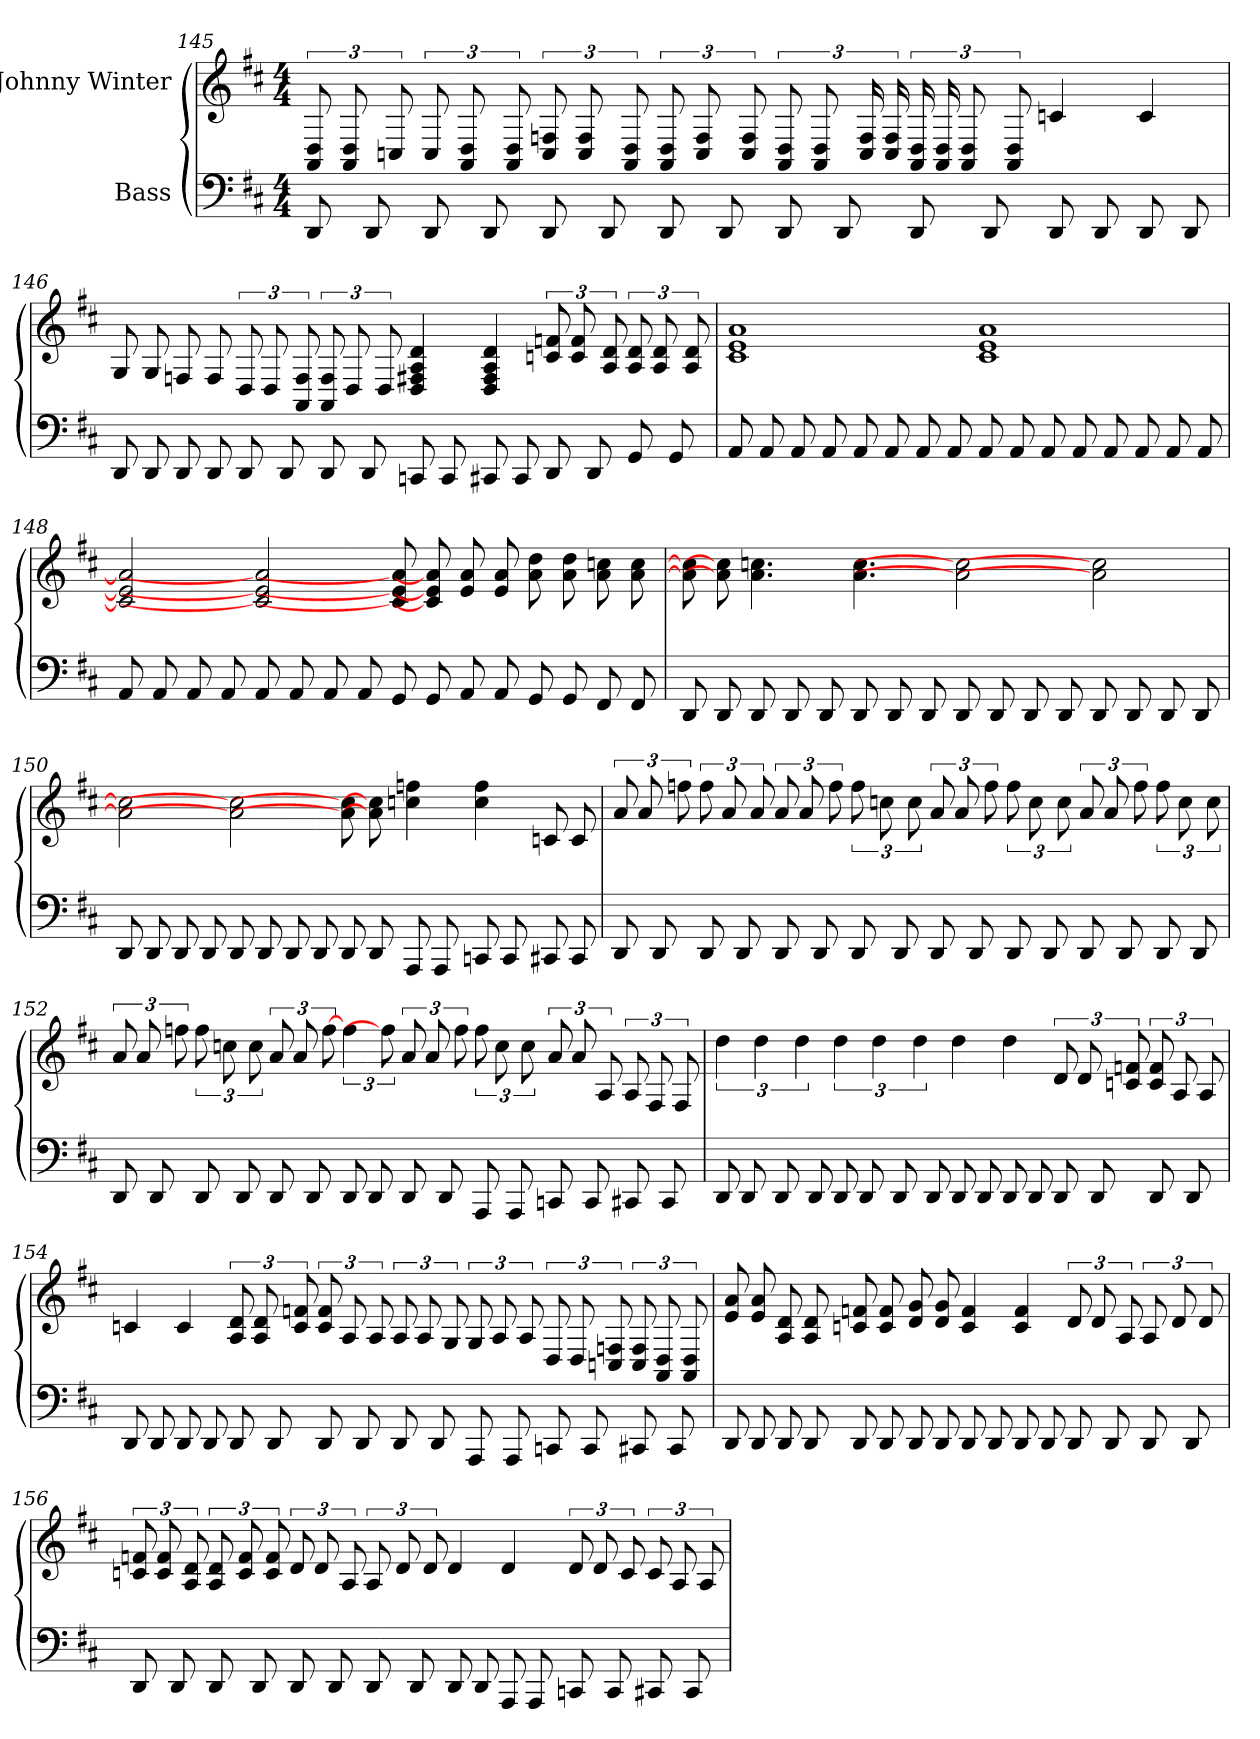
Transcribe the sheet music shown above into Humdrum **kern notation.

**kern	**kern
*part2	*part1
*staff2	*staff1
*I"Bass	*I"Johnny Winter
*	*
*k[f#c#]	*k[f#c#]
*M4/4	*M4/4
=145	=145
8DD	12D 12AA
.	12D 12AA
8DD	.
.	12C
8DD	12C
.	12D 12AA
8DD	.
.	12D 12AA
8DD	12F 12C
.	12F 12C
8DD	.
.	12D 12AA
8DD	12D 12AA
.	12F 12C
8DD	.
.	12F 12C
8DD	12D 12AA
.	12D 12AA
8DD	.
.	24F 24C
.	24F 24C
8DD	24D 24AA
.	24D 24AA
.	12D 12AA
8DD	.
.	12D 12AA
8DD	4c
8DD	.
8DD	4c
8DD	.
=146	=146
8DD	8G
8DD	8G
8DD	8F
8DD	8F
8DD	12D
.	12D
8DD	.
.	12F 12AA
8DD	12F 12AA
.	12D
8DD	.
.	12D
8CC	4d 4A 4F# 4D
8CC	.
8CC#	4d 4A 4F# 4D
8CC#	.
8DD	12f 12c
.	12f 12c
8DD	.
.	12d 12A
8GG	12d 12A
.	12d 12A
8GG	.
.	12d 12A
=147	=147
8AA	1a 1e 1c#
8AA	.
8AA	.
8AA	.
8AA	.
8AA	.
8AA	.
8AA	.
8AA	1a 1e 1c#
8AA	.
8AA	.
8AA	.
8AA	.
8AA	.
8AA	.
8AA	.
=148	=148
8AA	2a] 2e] 2c#]
8AA	.
8AA	.
8AA	.
8AA	2a] 2e] 2c#]
8AA	.
8AA	.
8AA	.
8GG	8a] 8e] 8c#]
8GG	8a] 8e] 8c#]
8AA	8a 8e
8AA	8a 8e
8GG	8dd 8a
8GG	8dd 8a
8FF#	8cc 8a
8FF#	8cc 8a
=149	=149
8DD	8cc] 8a]
8DD	8cc] 8a]
8DD	4.cc 4.a
8DD	.
8DD	.
8DD	4.cc 4.a
8DD	.
8DD	.
8DD	2cc] 2a]
8DD	.
8DD	.
8DD	.
8DD	2cc] 2a]
8DD	.
8DD	.
8DD	.
=150	=150
8DD	2cc] 2a]
8DD	.
8DD	.
8DD	.
8DD	2cc] 2a]
8DD	.
8DD	.
8DD	.
8DD	8cc] 8a]
8DD	8cc] 8a]
8AAA	4ff 4cc
8AAA	.
8CC	4ff 4cc
8CC	.
8CC#	8c
8CC#	8c
=151	=151
8DD	12a
.	12a
8DD	.
.	12ff
8DD	12ff
.	12a
8DD	.
.	12a
8DD	12a
.	12a
8DD	.
.	12ff
8DD	12ff
.	12cc
8DD	.
.	12cc
8DD	12a
.	12a
8DD	.
.	12ff
8DD	12ff
.	12cc
8DD	.
.	12cc
8DD	12a
.	12a
8DD	.
.	12ff
8DD	12ff
.	12cc
8DD	.
.	12cc
=152	=152
8DD	12a
.	12a
8DD	.
.	12ff
8DD	12ff
.	12cc
8DD	.
.	12cc
8DD	12a
.	12a
8DD	.
.	[12ff
8DD	6ff
8DD	.
.	12ff]
8DD	12a
.	12a
8DD	.
.	12ff
8AAA	12ff
.	12cc
8AAA	.
.	12cc
8CC	12a
.	12a
8CC	.
.	12A
8CC#	12A
.	12F#
8CC#	.
.	12F#
=153	=153
8DD	6dd
8DD	.
.	6dd
8DD	.
.	6dd
8DD	.
8DD	6dd
8DD	.
.	6dd
8DD	.
.	6dd
8DD	.
8DD	4dd
8DD	.
8DD	4dd
8DD	.
8DD	12d
.	12d
8DD	.
.	12f 12c
8DD	12f 12c
.	12A
8DD	.
.	12A
=154	=154
8DD	4c
8DD	.
8DD	4c
8DD	.
8DD	12d 12A
.	12d 12A
8DD	.
.	12f 12c
8DD	12f 12c
.	12A
8DD	.
.	12A
8DD	12A
.	12A
8DD	.
.	12G
8AAA	12G
.	12A
8AAA	.
.	12A
8CC	12D
.	12D
8CC	.
.	12F 12C
8CC#	12F 12C
.	12D 12AA
8CC#	.
.	12D 12AA
=155	=155
8DD	8a 8e
8DD	8a 8e
8DD	8d 8A
8DD	8d 8A
8DD	8f 8c
8DD	8f 8c
8DD	8g 8d
8DD	8g 8d
8DD	4f 4c
8DD	.
8DD	4f 4c
8DD	.
8DD	12d
.	12d
8DD	.
.	12A
8DD	12A
.	12d
8DD	.
.	12d
=156	=156
8DD	12f 12c
.	12f 12c
8DD	.
.	12d 12A
8DD	12d 12A
.	12f 12c
8DD	.
.	12f 12c
8DD	12d
.	12d
8DD	.
.	12A
8DD	12A
.	12d
8DD	.
.	12d
8DD	4d
8DD	.
8AAA	4d
8AAA	.
8CC	12d
.	12d
8CC	.
.	12c
8CC#	12c
.	12A
8CC#	.
.	12A
=	=
*-	*-
